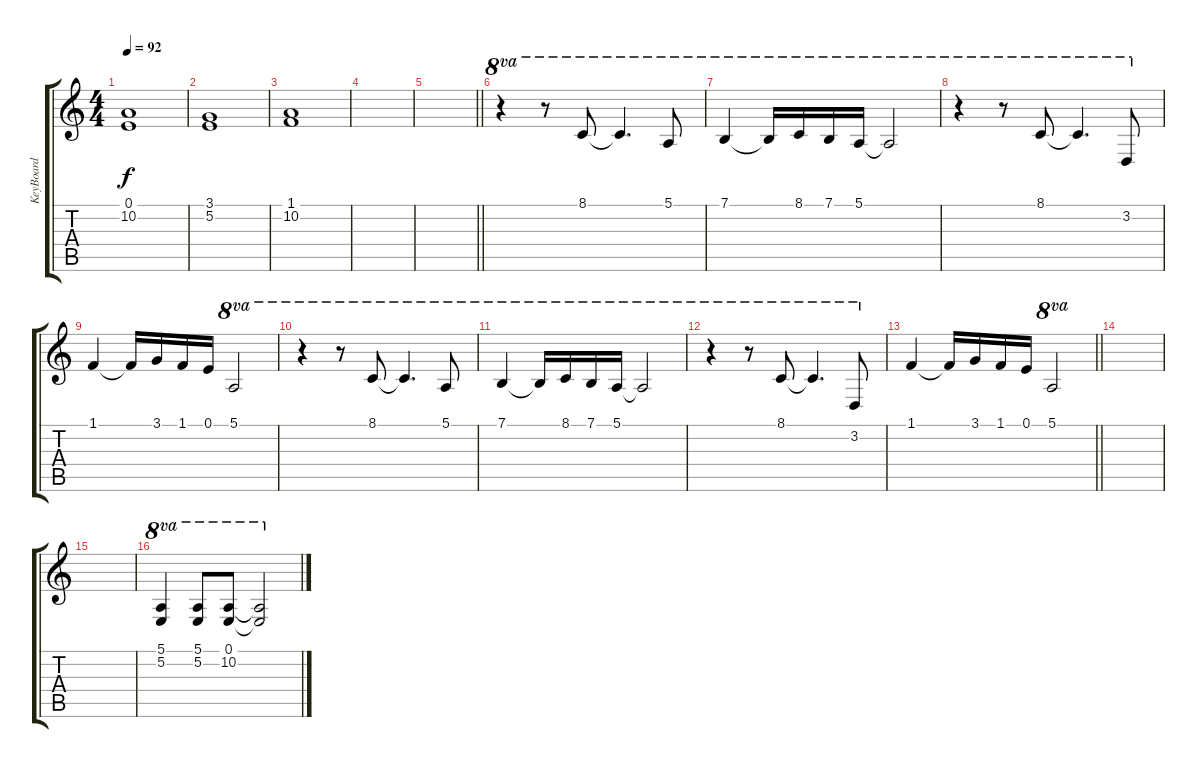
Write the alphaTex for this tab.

\track ("KeyBoard" "KeyBoard") {instrument stringensemble1}
\staff {score tabs}
\tuning (E4 B3 G3 D3 A2 E2) {hide}
\ts (4 4)
\tempo 92
\clef g2
\ks c
(0.1 10.2).1{dy f} |
(3.1 5.2).1 |
(1.1 10.2).1 |
|
\barLineRight lightlight
|
r.4{ot 8va} r.8{ot 8va} 8.1.8{ot 8va} 8.1{t}.4{d ot 8va} 5.1.8{ot 8va} |
7.1.4{ot 8va} 7.1{t}.16{ot 8va} 8.1.16{ot 8va} 7.1.16{ot 8va} 5.1.16{ot 8va} 5.1{t}.2{ot 8va} |
r.4{ot 8va} r.8{ot 8va} 8.1.8{ot 8va} 8.1{t}.4{d ot 8va} 3.2.8{ot 8va} |
1.1.4 1.1{t}.16 3.1.16 1.1.16 0.1.16 5.1.2{ot 8va} |
r.4{ot 8va} r.8{ot 8va} 8.1.8{ot 8va} 8.1{t}.4{d ot 8va} 5.1.8{ot 8va} |
7.1.4{ot 8va} 7.1{t}.16{ot 8va} 8.1.16{ot 8va} 7.1.16{ot 8va} 5.1.16{ot 8va} 5.1{t}.2{ot 8va} |
r.4{ot 8va} r.8{ot 8va} 8.1.8{ot 8va} 8.1{t}.4{d ot 8va} 3.2.8{ot 8va} |
\barLineRight lightlight
1.1.4 1.1{t}.16 3.1.16 1.1.16 0.1.16 5.1.2{ot 8va} |
|
|
(5.1 5.2).4{ot 8va} (5.1 5.2).8{ot 8va} (0.1 10.2).8{ot 8va} (0.1{t} 10.2{t}).2{ot 8va}
